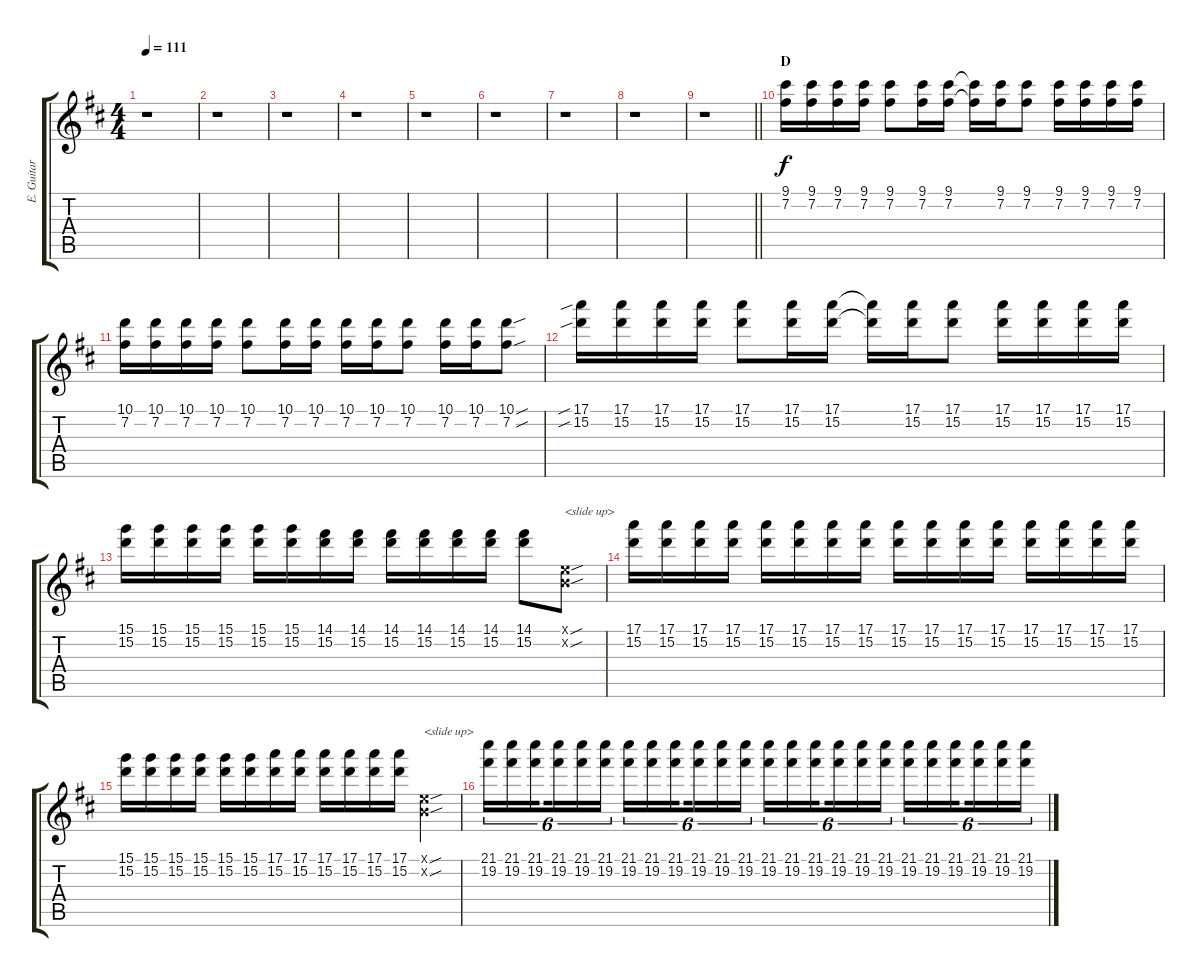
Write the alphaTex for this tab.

\track ("E. Guitar III" "E. Guitar ") {instrument overdrivenguitar}
\staff {score tabs}
\tuning (E4 B3 G3 D3 A2 D2) {hide}
\ts (4 4)
\tempo 111
\clef g2
\ks d
r.1{dy ff} |
r.1 |
r.1 |
r.1 |
r.1 |
r.1 |
r.1 |
r.1 |
\barLineRight lightlight
r.1 |
\section ("" "D")
(9.1 7.2).16{dy f} (9.1 7.2).16 (9.1 7.2).16 (9.1 7.2).16 (9.1 7.2).8 (9.1 7.2).16 (9.1 7.2).16 (9.1{t} 7.2{t}).16 (9.1 7.2).16 (9.1 7.2).8 (9.1 7.2).16 (9.1 7.2).16 (9.1 7.2).16 (9.1 7.2).16 |
(10.1 7.2).16 (10.1 7.2).16 (10.1 7.2).16 (10.1 7.2).16 (10.1 7.2).8 (10.1 7.2).16 (10.1 7.2).16 (10.1 7.2).16 (10.1 7.2).16 (10.1 7.2).8 (10.1 7.2).16 (10.1 7.2).16 (10.1{sou} 7.2{sou}).8 |
(17.1{sib} 15.2{sib}).16 (17.1 15.2).16 (17.1 15.2).16 (17.1 15.2).16 (17.1 15.2).8 (17.1 15.2).16 (17.1 15.2).16 (17.1{t} 15.2{t}).16 (17.1 15.2).16 (17.1 15.2).8 (17.1 15.2).16 (17.1 15.2).16 (17.1 15.2).16 (17.1 15.2).16 |
(15.1 15.2).16 (15.1 15.2).16 (15.1 15.2).16 (15.1 15.2).16 (15.1 15.2).16 (15.1 15.2).16 (14.1 15.2).16 (14.1 15.2).16 (14.1 15.2).16 (14.1 15.2).16 (14.1 15.2).16 (14.1 15.2).16 (14.1 15.2).8 (0.1{sou x} 0.2{sou x}).8{txt "<slide up>"} |
(17.1 15.2).16 (17.1 15.2).16 (17.1 15.2).16 (17.1 15.2).16 (17.1 15.2).16 (17.1 15.2).16 (17.1 15.2).16 (17.1 15.2).16 (17.1 15.2).16 (17.1 15.2).16 (17.1 15.2).16 (17.1 15.2).16 (17.1 15.2).16 (17.1 15.2).16 (17.1 15.2).16 (17.1 15.2).16 |
(15.1 15.2).16 (15.1 15.2).16 (15.1 15.2).16 (15.1 15.2).16 (15.1 15.2).16 (15.1 15.2).16 (17.1 15.2).16 (17.1 15.2).16 (17.1 15.2).16 (17.1 15.2).16 (17.1 15.2).16 (17.1 15.2).16 (0.1{sou x} 0.2{sou x}).4{txt "<slide up>"} |
(21.1 19.2).16{tu (6 4)} (21.1 19.2).16{tu (6 4)} (21.1 19.2).16{tu (6 4) beam splitsecondary} (21.1 19.2).16{tu (6 4)} (21.1 19.2).16{tu (6 4)} (21.1 19.2).16{tu (6 4)} (21.1 19.2).16{tu (6 4)} (21.1 19.2).16{tu (6 4)} (21.1 19.2).16{tu (6 4) beam splitsecondary} (21.1 19.2).16{tu (6 4)} (21.1 19.2).16{tu (6 4)} (21.1 19.2).16{tu (6 4)} (21.1 19.2).16{tu (6 4)} (21.1 19.2).16{tu (6 4)} (21.1 19.2).16{tu (6 4) beam splitsecondary} (21.1 19.2).16{tu (6 4)} (21.1 19.2).16{tu (6 4)} (21.1 19.2).16{tu (6 4)} (21.1 19.2).16{tu (6 4)} (21.1 19.2).16{tu (6 4)} (21.1 19.2).16{tu (6 4) beam splitsecondary} (21.1 19.2).16{tu (6 4)} (21.1 19.2).16{tu (6 4)} (21.1 19.2).16{tu (6 4)}
